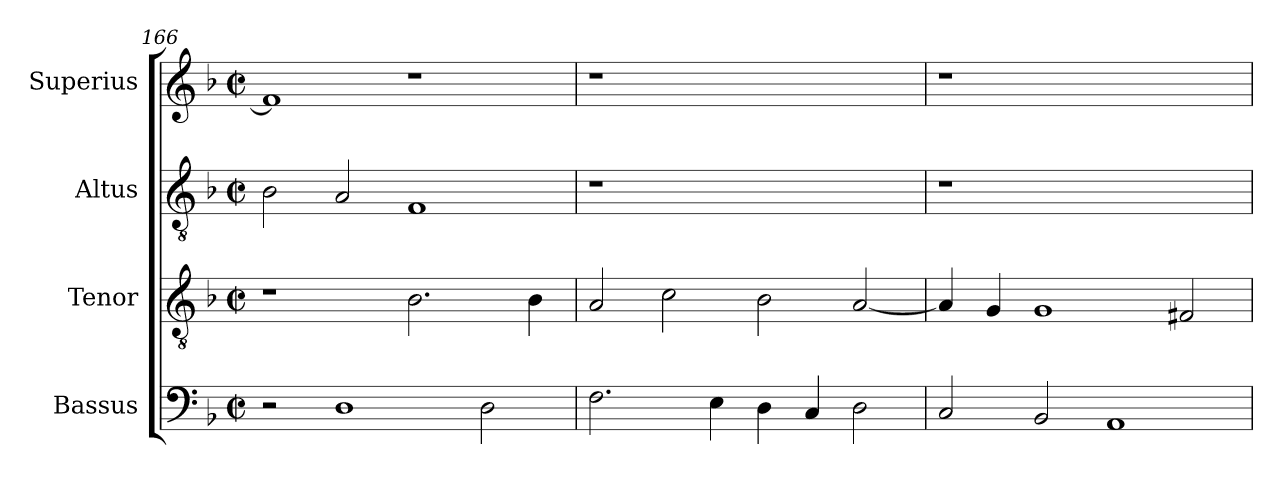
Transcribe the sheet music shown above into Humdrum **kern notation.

**kern	**kern	**kern	**kern
*part4	*part3	*part2	*part1
*staff4	*staff3	*staff2	*staff1
*I"Bassus	*I"Tenor	*I"Altus	*I"Superius
*I'B.	*I'T.	*	*I'S.
*clefF4	*clefGv2	*clefGv2	*clefG2
*	*ITrd7c12	*ITrd7c12	*
*k[b-]	*k[b-]	*k[b-]	*k[b-]
*F:	*F:	*F:	*F:
*M2/2	*M2/2	*M2/2	*M2/2
*met(c|)	*met(c|)	*met(c|)	*met(c|)
=166	=166	=166	=166
2r	1r	2BB-i\	1fi]
1Di	.	2AAi/	.
.	2.BB-i\	1FFi	1r
2Di\	.	.	.
.	4BB-i\	.	.
=167	=167	=167	=167
!	!	!LO:N:vis=1	!LO:N:vis=1
2.Fi\	2AAi/	1r	1r
.	2Ci\	.	.
4Ei\	.	.	.
4Di\	2BB-i\	1ryy	1ryy
4Ci/	.	.	.
2Di\	[<2AAi/	.	.
=168	=168	=168	=168
!	!	!LO:N:vis=1	!LO:N:vis=1
2Ci/	4AAi/]	1r	1r
.	4GGi/	.	.
2BB-i/	1GGi	.	.
1AAi	.	1ryy	1ryy
.	2FF#Xi/	.	.
=	=	=	=
*-	*-	*-	*-
